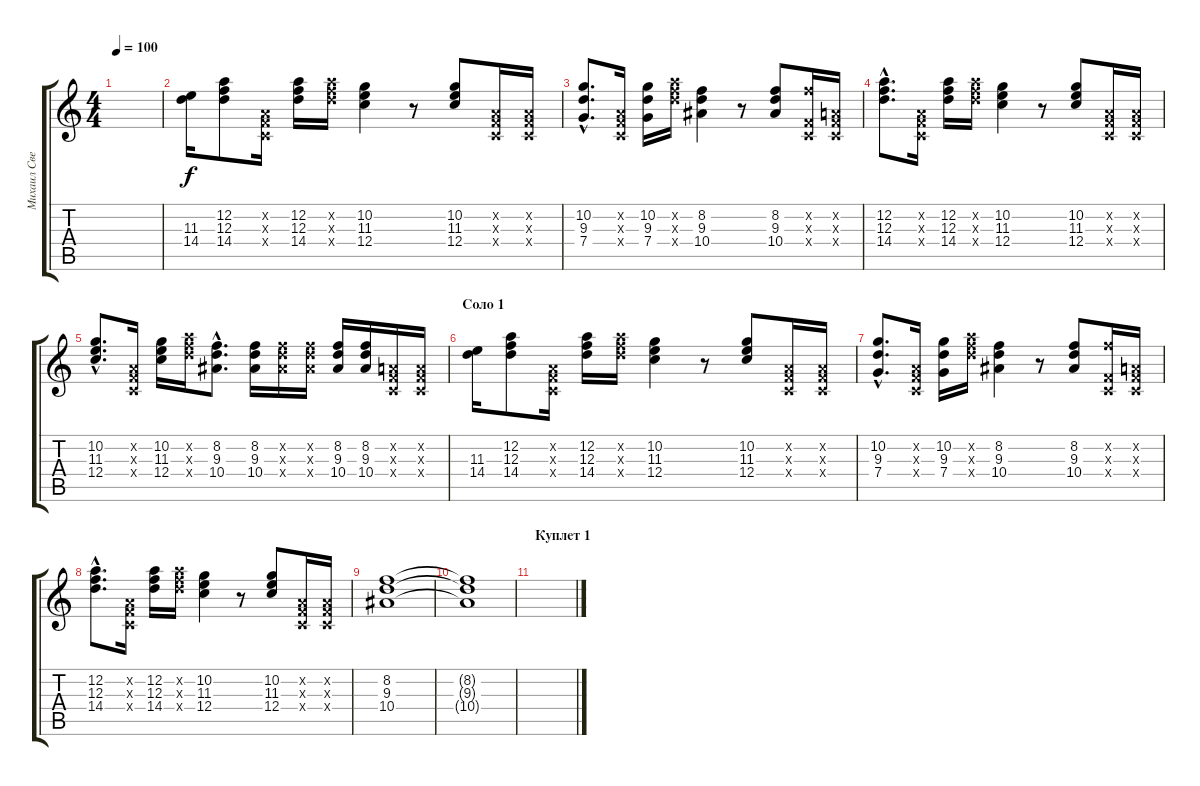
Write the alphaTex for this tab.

\track ("Михаил Светлов" "Михаил Све") {instrument electricguitarjazz}
\staff {score tabs}
\tuning (D4 A3 F3 C3 G2 D2) {hide}
\ts (4 4)
\tempo 100
\clef g2
\ks c
|
(11.3 14.4).16 (12.2 12.3 14.4).8 (0.2{x} 0.3{x} 0.4{x}).16 (12.2 12.3 14.4).16 (12.2{x} 12.3{x} 14.4{x}).16 (10.2 11.3 12.4).4 r.8 (10.2 11.3 12.4).8 (0.2{x} 0.3{x} 0.4{x}).16 (0.2{x} 0.3{x} 0.4{x}).16 |
(10.2{hac} 9.3{hac} 7.4{hac}).8{d} (0.2{x} 0.3{x} 0.4{x}).16 (10.2 9.3 7.4).16 (12.2{x} 12.3{x} 14.4{x}).16 (8.2 9.3 10.4).4 r.8 (8.2 9.3 10.4).8 (8.2{x} 0.3{x} 0.4{x}).16 (0.2{x} 0.3{x} 0.4{x}).16 |
(12.2{hac} 12.3{hac} 14.4{hac}).8{d} (0.2{x} 0.3{x} 0.4{x}).16 (12.2 12.3 14.4).16 (12.2{x} 12.3{x} 14.4{x}).16 (10.2 11.3 12.4).4 r.8 (10.2 11.3 12.4).8 (0.2{x} 0.3{x} 0.4{x}).16 (0.2{x} 0.3{x} 0.4{x}).16 |
(10.2{hac} 11.3{hac} 12.4{hac}).8{d} (0.2{x} 0.3{x} 0.4{x}).16 (10.2 11.3 12.4).16 (12.2{x} 12.3{x} 14.4{x}).16 (8.2{hac} 9.3{hac} 10.4{hac}).8{d} (8.2 9.3 10.4).16 (8.2{x} 9.3{x} 10.4{x}).16 (8.2{x} 9.3{x} 10.4{x}).16 (8.2 9.3 10.4).16 (8.2 9.3 10.4).16 (0.2{x} 0.3{x} 0.4{x}).16 (0.2{x} 0.3{x} 0.4{x}).16 |
\section ("" "Соло 1")
(11.3 14.4).16 (12.2 12.3 14.4).8 (0.2{x} 0.3{x} 0.4{x}).16 (12.2 12.3 14.4).16 (12.2{x} 12.3{x} 14.4{x}).16 (10.2 11.3 12.4).4 r.8 (10.2 11.3 12.4).8 (0.2{x} 0.3{x} 0.4{x}).16 (0.2{x} 0.3{x} 0.4{x}).16 |
(10.2{hac} 9.3{hac} 7.4{hac}).8{d} (0.2{x} 0.3{x} 0.4{x}).16 (10.2 9.3 7.4).16 (12.2{x} 12.3{x} 14.4{x}).16 (8.2 9.3 10.4).4 r.8 (8.2 9.3 10.4).8 (8.2{x} 0.3{x} 0.4{x}).16 (0.2{x} 0.3{x} 0.4{x}).16 |
(12.2{hac} 12.3{hac} 14.4{hac}).8{d} (0.2{x} 0.3{x} 0.4{x}).16 (12.2 12.3 14.4).16 (12.2{x} 12.3{x} 14.4{x}).16 (10.2 11.3 12.4).4 r.8 (10.2 11.3 12.4).8 (0.2{x} 0.3{x} 0.4{x}).16 (0.2{x} 0.3{x} 0.4{x}).16 |
(8.2 9.3 10.4).1 |
(8.2{t} 9.3{t} 10.4{t}).1 |
\section ("" "Куплет 1")
